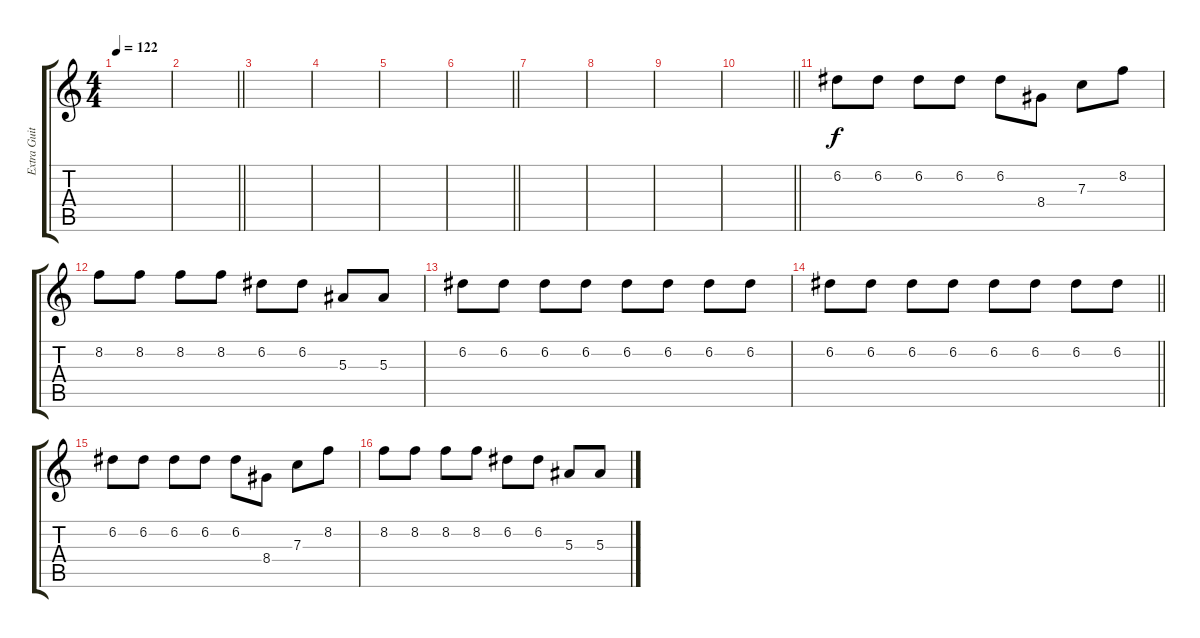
\track ("Extra Guitar 2" "Extra Guit") {instrument distortionguitar}
\staff {score tabs}
\tuning (D4 A3 F3 C3 G2 C2) {hide}
\ts (4 4)
\tempo 122
\clef g2
\ks c
|
\barLineRight lightlight
|
|
|
|
\barLineRight lightlight
|
|
|
|
\barLineRight lightlight
|
6.2.8{balance 16} 6.2.8 6.2.8 6.2.8 6.2.8 8.4.8 7.3.8 8.2.8 |
8.2.8 8.2.8 8.2.8 8.2.8 6.2.8 6.2.8 5.3.8 5.3.8 |
6.2.8 6.2.8 6.2.8 6.2.8 6.2.8 6.2.8 6.2.8 6.2.8 |
\barLineRight lightlight
6.2.8 6.2.8 6.2.8 6.2.8 6.2.8 6.2.8 6.2.8 6.2.8 |
6.2.8 6.2.8 6.2.8 6.2.8 6.2.8 8.4.8 7.3.8 8.2.8 |
8.2.8 8.2.8 8.2.8 8.2.8 6.2.8 6.2.8 5.3.8 5.3.8
